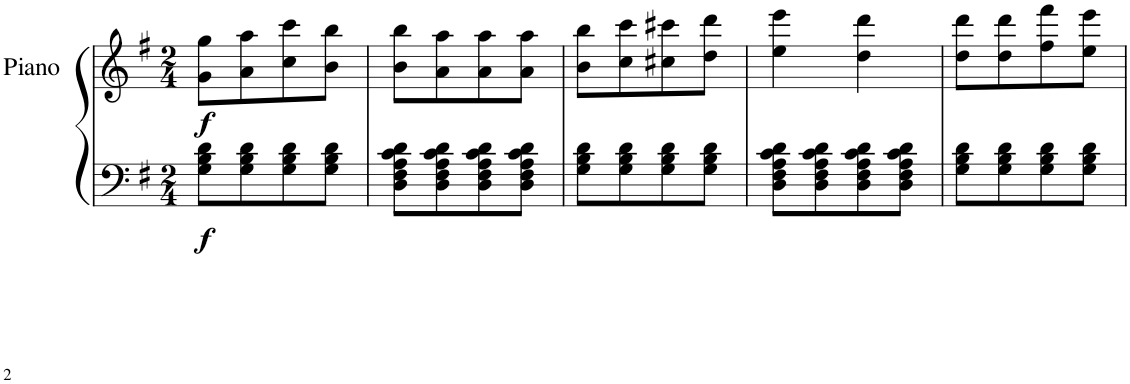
**kern	**dynam	**kern	**dynam
*part2	*part2	*part1	*part1
*staff2	*staff2	*staff1	*staff1
*I"Piano	*	*I"Piano	*
*clefF4	*	*clefG2	*
*k[f#]	*	*k[f#]	*
*M2/4	*	*M2/4	*
=1	=1	=1	=1
!	!LO:DY:b	!	!LO:DY:b
8G\ 8B\ 8d\L	f	8g\ 8gg\L	f
8G\ 8B\ 8d\	.	8a\ 8aa\	.
8G\ 8B\ 8d\	.	8cc\ 8ccc\	.
8G\ 8B\ 8d\J	.	8b\ 8bb\J	.
=2	=2	=2	=2
8D\ 8F#\ 8A\ 8c\ 8d\L	.	8b\ 8bb\L	.
8D\ 8F#\ 8A\ 8c\ 8d\	.	8a\ 8aa\	.
8D\ 8F#\ 8A\ 8c\ 8d\	.	8a\ 8aa\	.
8D\ 8F#\ 8A\ 8c\ 8d\J	.	8a\ 8aa\J	.
=3	=3	=3	=3
8G\ 8B\ 8d\L	.	8b\ 8bb\L	.
8G\ 8B\ 8d\	.	8cc\ 8ccc\	.
8G\ 8B\ 8d\	.	8cc#X\ 8ccc#X\	.
8G\ 8B\ 8d\J	.	8dd\ 8ddd\J	.
=4	=4	=4	=4
8D\ 8F#\ 8A\ 8c\ 8d\L	.	4ee\ 4eee\	.
8D\ 8F#\ 8A\ 8c\ 8d\	.	.	.
8D\ 8F#\ 8A\ 8c\ 8d\	.	4dd\ 4ddd\	.
8D\ 8F#\ 8A\ 8c\ 8d\J	.	.	.
=5	=5	=5	=5
8G\ 8B\ 8d\L	.	8dd\ 8ddd\L	.
8G\ 8B\ 8d\	.	8dd\ 8ddd\	.
8G\ 8B\ 8d\	.	8ff#\ 8fff#\	.
8G\ 8B\ 8d\J	.	8ee\ 8eee\J	.
=	=	=	=
*-	*-	*-	*-
